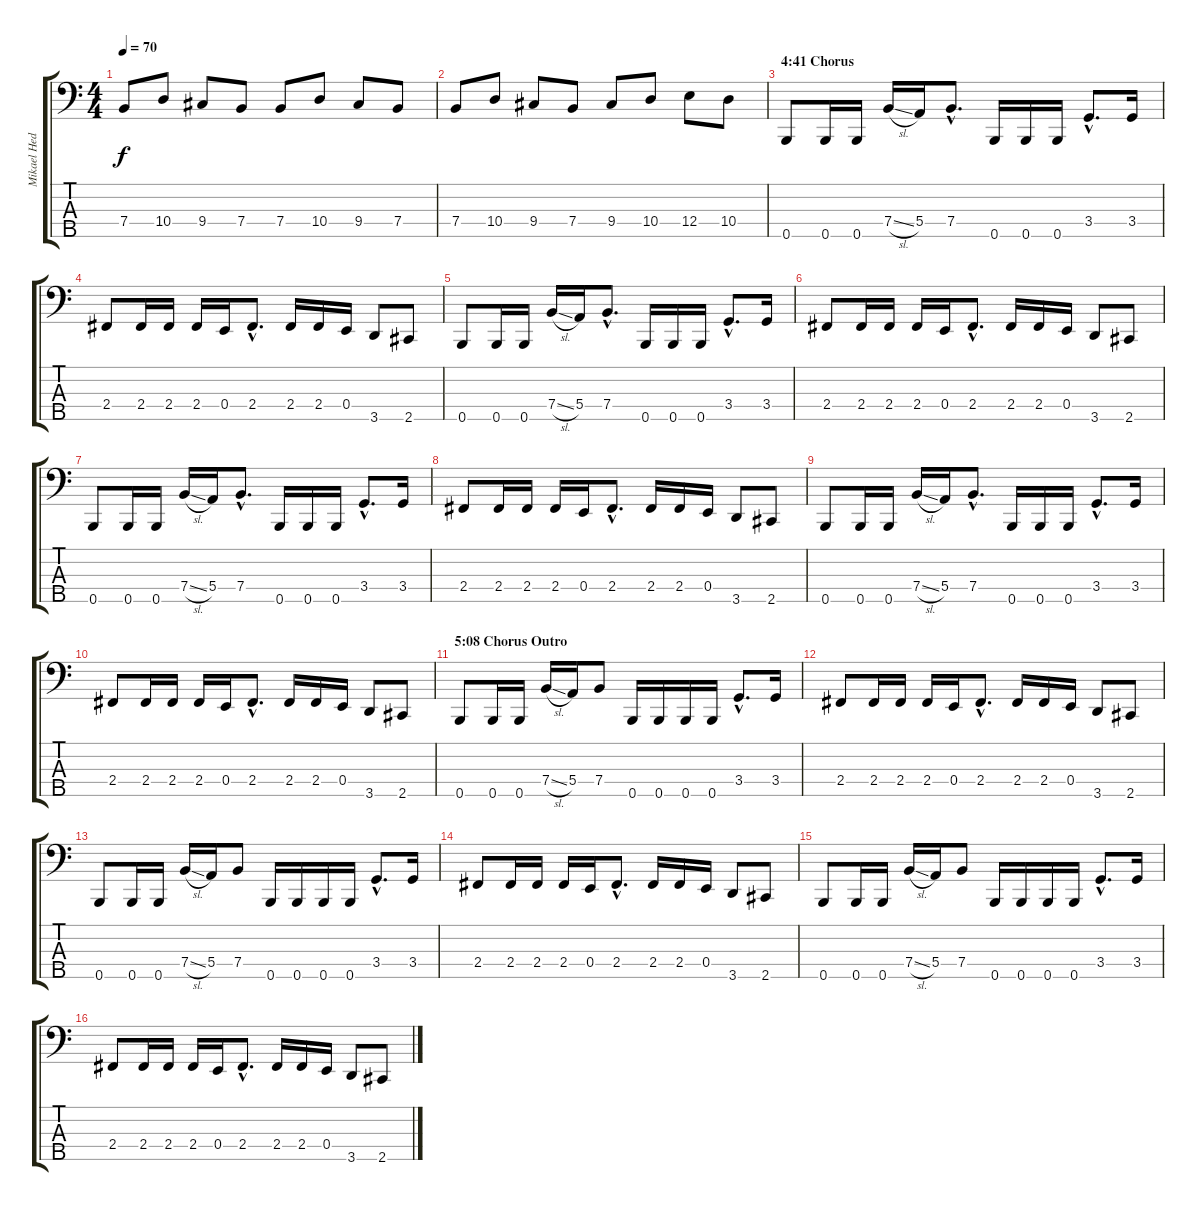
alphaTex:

\track ("Mikael Hedlund (Bass Guitar)" "Mikael Hed") {instrument electricbasspick}
\staff {score tabs}
\tuning (G2 D2 A1 E1 B0) {hide}
\ts (4 4)
\tempo 70
\clef f4
\ks c
7.4.8{dy f} 10.4.8 9.4.8 7.4.8 7.4.8 10.4.8 9.4.8 7.4.8 |
7.4.8 10.4.8 9.4.8 7.4.8 9.4.8 10.4.8 12.4.8 10.4.8 |
\section ("" "4:41 Chorus")
0.5.8 0.5.16 0.5.16 7.4{sl}.16 5.4.16 7.4{hac}.8{d} 0.5.16 0.5.16 0.5.16 3.4{hac}.8{d} 3.4.16 |
2.4.8 2.4.16 2.4.16 2.4.16 0.4.16 2.4{hac}.8{d} 2.4.16 2.4.16 0.4.16 3.5.8 2.5.8 |
0.5.8 0.5.16 0.5.16 7.4{sl}.16 5.4.16 7.4{hac}.8{d} 0.5.16 0.5.16 0.5.16 3.4{hac}.8{d} 3.4.16 |
2.4.8 2.4.16 2.4.16 2.4.16 0.4.16 2.4{hac}.8{d} 2.4.16 2.4.16 0.4.16 3.5.8 2.5.8 |
0.5.8 0.5.16 0.5.16 7.4{sl}.16 5.4.16 7.4{hac}.8{d} 0.5.16 0.5.16 0.5.16 3.4{hac}.8{d} 3.4.16 |
2.4.8 2.4.16 2.4.16 2.4.16 0.4.16 2.4{hac}.8{d} 2.4.16 2.4.16 0.4.16 3.5.8 2.5.8 |
0.5.8 0.5.16 0.5.16 7.4{sl}.16 5.4.16 7.4{hac}.8{d} 0.5.16 0.5.16 0.5.16 3.4{hac}.8{d} 3.4.16 |
2.4.8 2.4.16 2.4.16 2.4.16 0.4.16 2.4{hac}.8{d} 2.4.16 2.4.16 0.4.16 3.5.8 2.5.8 |
\section ("" "5:08 Chorus Outro")
0.5.8 0.5.16 0.5.16 7.4{sl}.16 5.4.16 7.4.8 0.5.16 0.5.16 0.5.16 0.5.16 3.4{hac}.8{d} 3.4.16 |
2.4.8 2.4.16 2.4.16 2.4.16 0.4.16 2.4{hac}.8{d} 2.4.16 2.4.16 0.4.16 3.5.8 2.5.8 |
0.5.8 0.5.16 0.5.16 7.4{sl}.16 5.4.16 7.4.8 0.5.16 0.5.16 0.5.16 0.5.16 3.4{hac}.8{d} 3.4.16 |
2.4.8 2.4.16 2.4.16 2.4.16 0.4.16 2.4{hac}.8{d} 2.4.16 2.4.16 0.4.16 3.5.8 2.5.8 |
0.5.8 0.5.16 0.5.16 7.4{sl}.16 5.4.16 7.4.8 0.5.16 0.5.16 0.5.16 0.5.16 3.4{hac}.8{d} 3.4.16 |
2.4.8 2.4.16 2.4.16 2.4.16 0.4.16 2.4{hac}.8{d} 2.4.16 2.4.16 0.4.16 3.5.8 2.5.8
